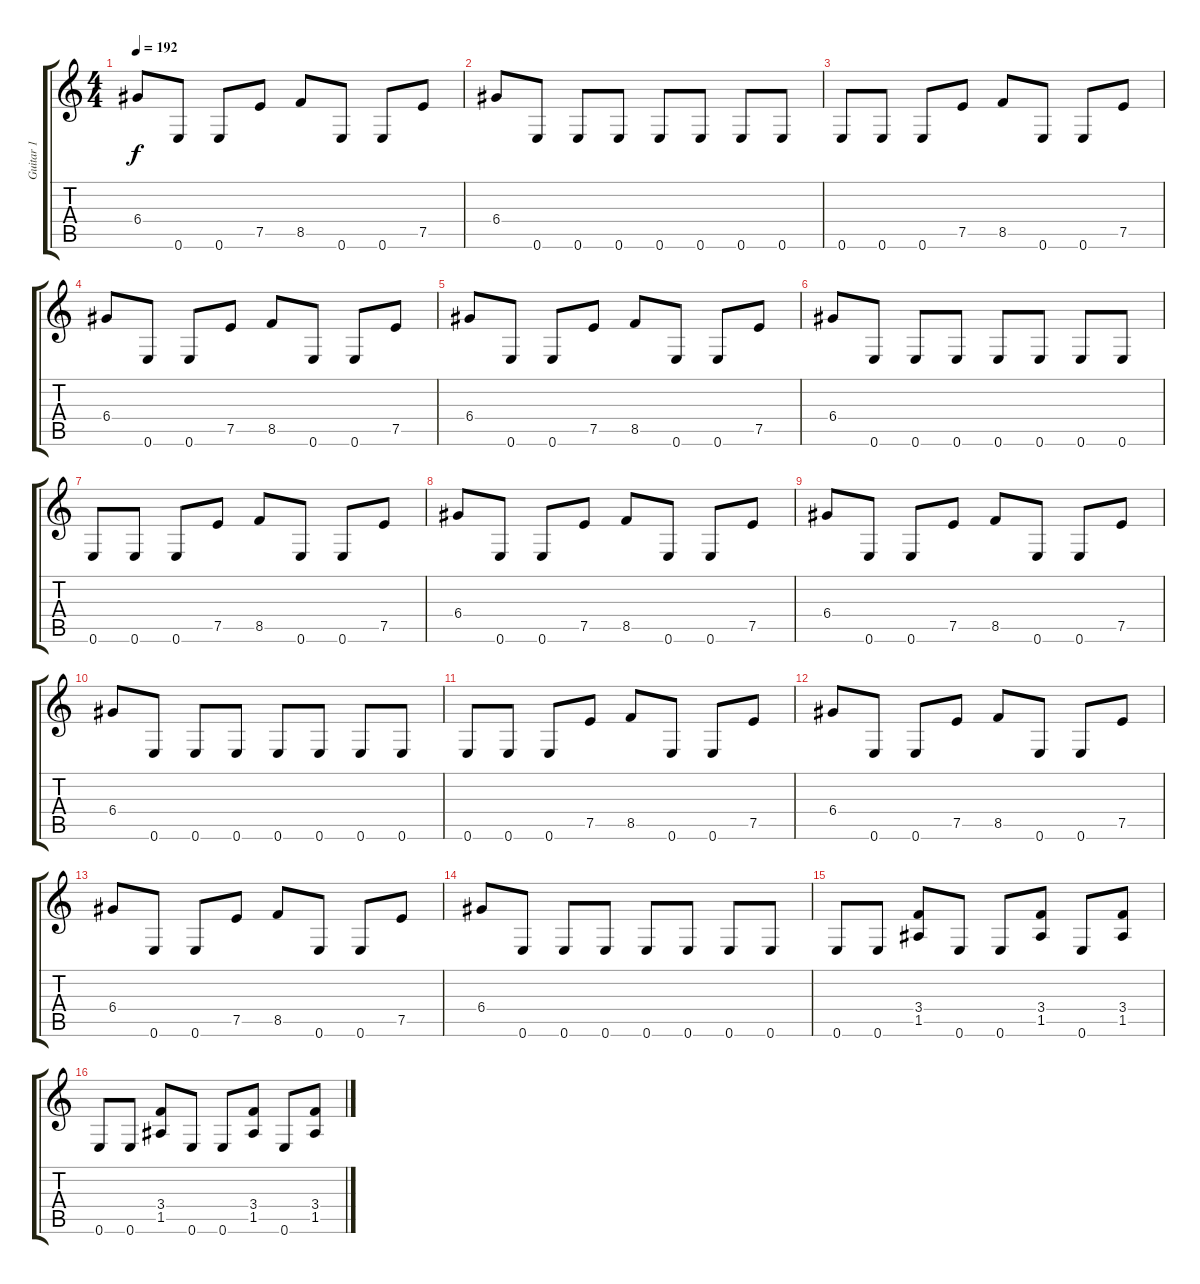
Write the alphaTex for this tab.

\track ("Guitar 1" "Guitar 1") {instrument distortionguitar}
\staff {score tabs}
\tuning (E4 B3 G3 D3 A2 E2) {hide}
\ts (4 4)
\tempo 192
\clef g2
\ks c
6.4.8{dy f} 0.6.8 0.6.8 7.5.8 8.5.8 0.6.8 0.6.8 7.5.8 |
6.4.8 0.6.8 0.6.8 0.6.8 0.6.8 0.6.8 0.6.8 0.6.8 |
0.6.8 0.6.8 0.6.8 7.5.8 8.5.8 0.6.8 0.6.8 7.5.8 |
6.4.8 0.6.8 0.6.8 7.5.8 8.5.8 0.6.8 0.6.8 7.5.8 |
6.4.8 0.6.8 0.6.8 7.5.8 8.5.8 0.6.8 0.6.8 7.5.8 |
6.4.8 0.6.8 0.6.8 0.6.8 0.6.8 0.6.8 0.6.8 0.6.8 |
0.6.8 0.6.8 0.6.8 7.5.8 8.5.8 0.6.8 0.6.8 7.5.8 |
6.4.8 0.6.8 0.6.8 7.5.8 8.5.8 0.6.8 0.6.8 7.5.8 |
6.4.8 0.6.8 0.6.8 7.5.8 8.5.8 0.6.8 0.6.8 7.5.8 |
6.4.8 0.6.8 0.6.8 0.6.8 0.6.8 0.6.8 0.6.8 0.6.8 |
0.6.8 0.6.8 0.6.8 7.5.8 8.5.8 0.6.8 0.6.8 7.5.8 |
6.4.8 0.6.8 0.6.8 7.5.8 8.5.8 0.6.8 0.6.8 7.5.8 |
6.4.8 0.6.8 0.6.8 7.5.8 8.5.8 0.6.8 0.6.8 7.5.8 |
6.4.8 0.6.8 0.6.8 0.6.8 0.6.8 0.6.8 0.6.8 0.6.8 |
0.6.8 0.6.8 (3.4 1.5).8 0.6.8 0.6.8 (3.4 1.5).8 0.6.8 (3.4 1.5).8 |
0.6.8 0.6.8 (3.4 1.5).8 0.6.8 0.6.8 (3.4 1.5).8 0.6.8 (3.4 1.5).8
